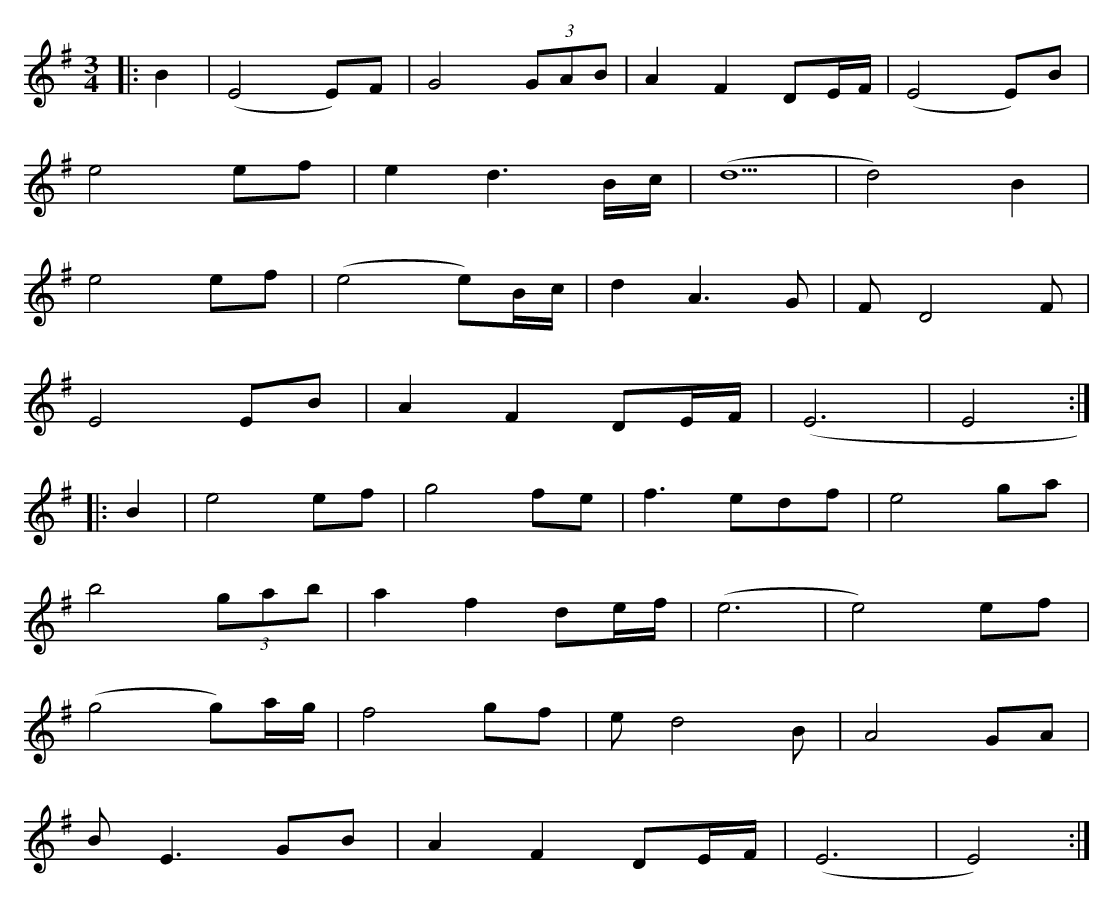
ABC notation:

X:1
M:3/4
K:Emin
|:B2|(E4E)F|G4(3GAB|A2F2DE/F/|(E4E)B|
e4ef|e2d3B/c/|(d5|d4)B2|
e4ef|(e4e)B/c/|d2A3G|FD4F|
E4EB|A2F2DE/F/|(E6|E4:|
|:B2|e4ef|g4fe|f3edf|e4ga|
b4(3gab|a2f2de/f/|(e6|e4)ef|
(g4g)a/g/|f4gf|ed4B|A4GA|
BE3GB|A2F2DE/F/|(E6|E4):|
